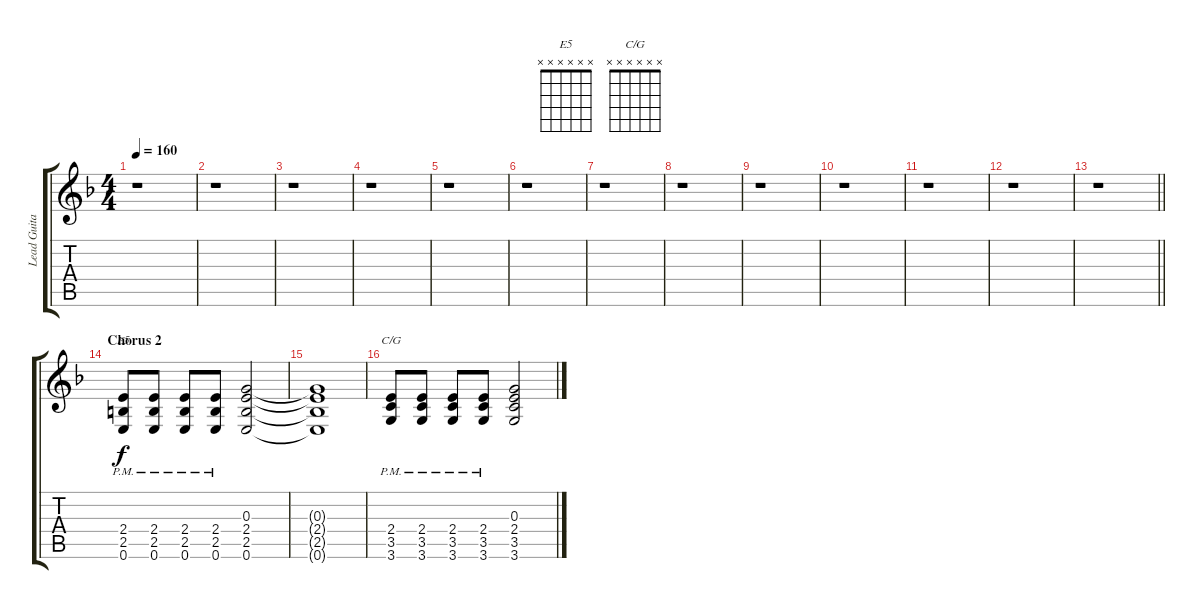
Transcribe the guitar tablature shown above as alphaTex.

\track ("Lead Guitar 2" "Lead Guita") {instrument overdrivenguitar}
\staff {score tabs}
\tuning (E4 B3 G3 D3 A2 E2) {hide}
\chord ("E5" x x x x x x)
\chord ("C/G" x x x x x x)
\ts (4 4)
\tempo 160
\clef g2
\ks f
r.1{dy mp} |
r.1 |
r.1 |
r.1 |
r.1 |
r.1 |
r.1 |
r.1 |
r.1 |
r.1 |
r.1 |
r.1 |
\barLineRight lightlight
r.1 |
\section ("" "Chorus 2")
(2.4{pm} 2.5{pm} 0.6{pm}).8{ch "E5" dy f} (2.4{pm} 2.5{pm} 0.6{pm}).8 (2.4{pm} 2.5{pm} 0.6{pm}).8 (2.4{pm} 2.5{pm} 0.6{pm}).8 (0.3 2.4 2.5 0.6).2 |
(0.3{t} 2.4{t} 2.5{t} 0.6{t}).1 |
(2.4{pm} 3.5{pm} 3.6{pm}).8{ch "C/G"} (2.4{pm} 3.5{pm} 3.6{pm}).8 (2.4{pm} 3.5{pm} 3.6{pm}).8 (2.4{pm} 3.5{pm} 3.6{pm}).8 (0.3 2.4 3.5 3.6).2
